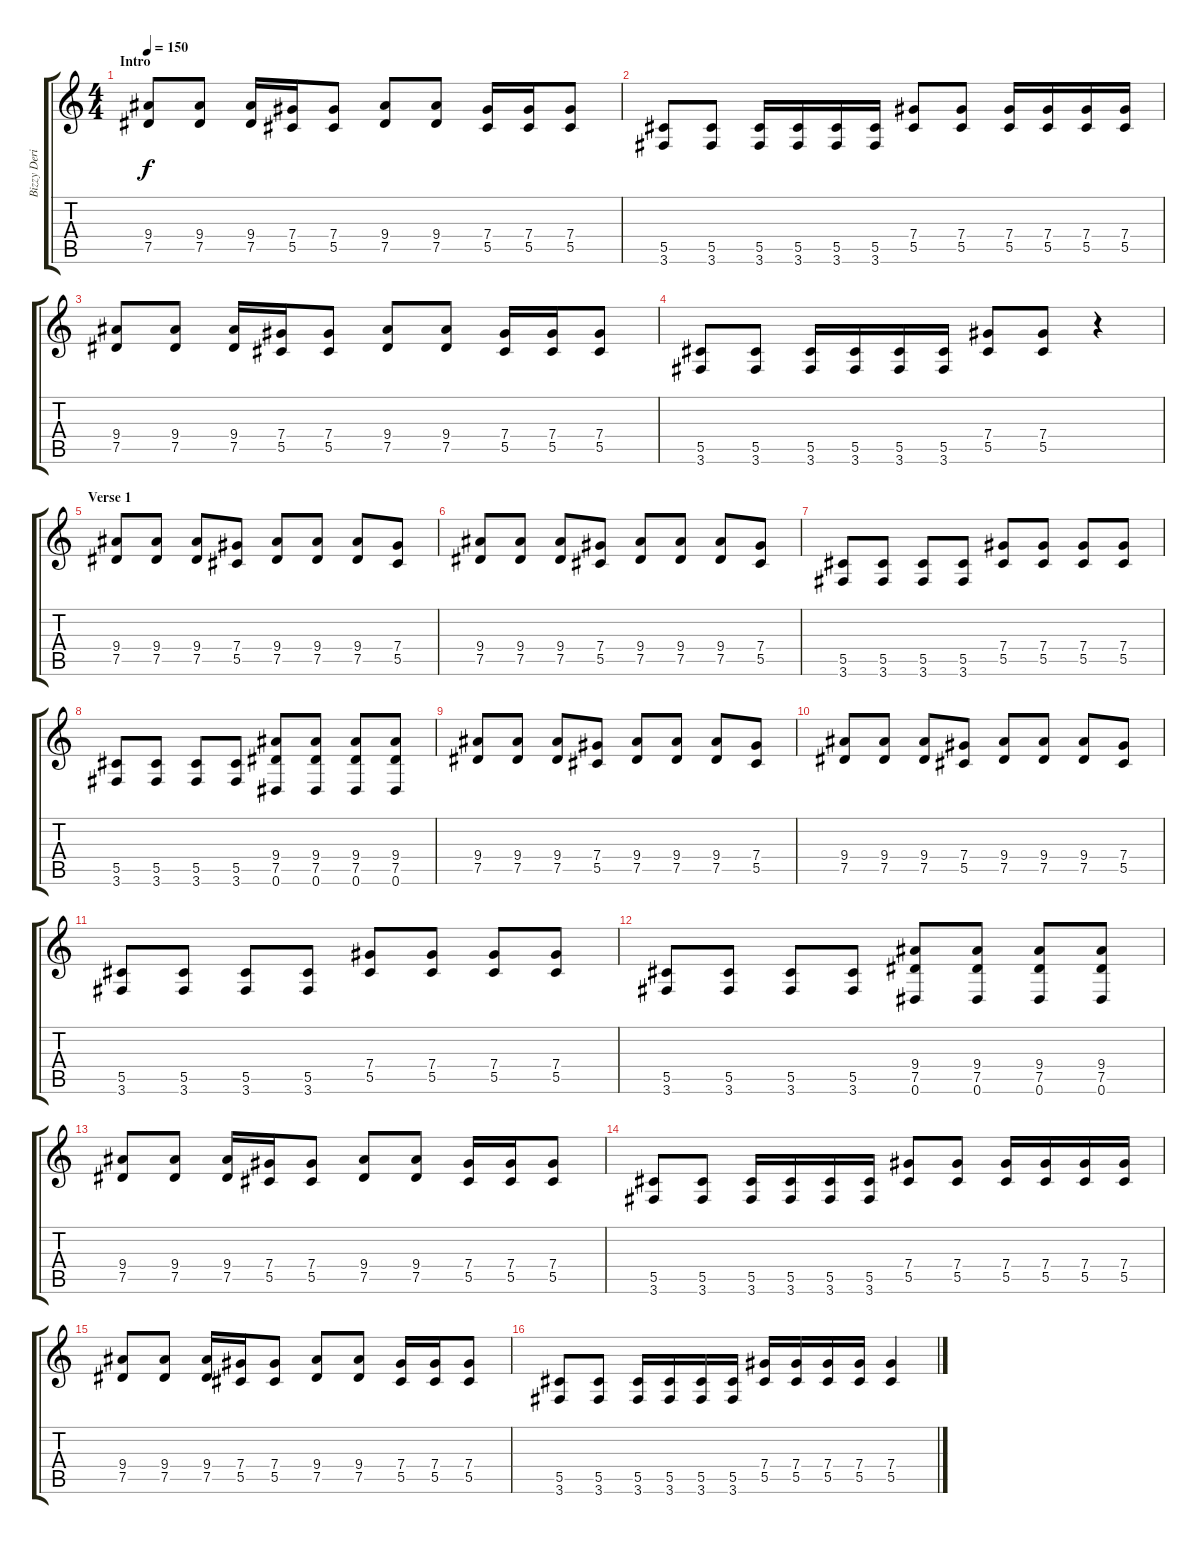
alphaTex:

\track ("Bizzy Derick" "Bizzy Deri") {instrument distortionguitar}
\staff {score tabs}
\tuning (Eb4 Bb3 Gb3 Db3 Ab2 Eb2) {hide}
\ts (4 4)
\section ("" "Intro")
\tempo 150
\clef g2
\ks c
(9.4 7.5).8{dy f instrument distortionguitar} (9.4 7.5).8 (9.4 7.5).16 (7.4 5.5).16 (7.4 5.5).8 (9.4 7.5).8 (9.4 7.5).8 (7.4 5.5).16 (7.4 5.5).16 (7.4 5.5).8 |
(5.5 3.6).8 (5.5 3.6).8 (5.5 3.6).16 (5.5 3.6).16 (5.5 3.6).16 (5.5 3.6).16 (7.4 5.5).8 (7.4 5.5).8 (7.4 5.5).16 (7.4 5.5).16 (7.4 5.5).16 (7.4 5.5).16 |
(9.4 7.5).8 (9.4 7.5).8 (9.4 7.5).16 (7.4 5.5).16 (7.4 5.5).8 (9.4 7.5).8 (9.4 7.5).8 (7.4 5.5).16 (7.4 5.5).16 (7.4 5.5).8 |
(5.5 3.6).8 (5.5 3.6).8 (5.5 3.6).16 (5.5 3.6).16 (5.5 3.6).16 (5.5 3.6).16 (7.4 5.5).8 (7.4 5.5).8 r.4 |
\section ("" "Verse 1")
(9.4 7.5).8 (9.4 7.5).8 (9.4 7.5).8 (7.4 5.5).8 (9.4 7.5).8 (9.4 7.5).8 (9.4 7.5).8 (7.4 5.5).8 |
(9.4 7.5).8 (9.4 7.5).8 (9.4 7.5).8 (7.4 5.5).8 (9.4 7.5).8 (9.4 7.5).8 (9.4 7.5).8 (7.4 5.5).8 |
(5.5 3.6).8 (5.5 3.6).8 (5.5 3.6).8 (5.5 3.6).8 (7.4 5.5).8 (7.4 5.5).8 (7.4 5.5).8 (7.4 5.5).8 |
(5.5 3.6).8 (5.5 3.6).8 (5.5 3.6).8 (5.5 3.6).8 (9.4 7.5 0.6).8 (9.4 7.5 0.6).8 (9.4 7.5 0.6).8 (9.4 7.5 0.6).8 |
(9.4 7.5).8 (9.4 7.5).8 (9.4 7.5).8 (7.4 5.5).8 (9.4 7.5).8 (9.4 7.5).8 (9.4 7.5).8 (7.4 5.5).8 |
(9.4 7.5).8 (9.4 7.5).8 (9.4 7.5).8 (7.4 5.5).8 (9.4 7.5).8 (9.4 7.5).8 (9.4 7.5).8 (7.4 5.5).8 |
(5.5 3.6).8 (5.5 3.6).8 (5.5 3.6).8 (5.5 3.6).8 (7.4 5.5).8 (7.4 5.5).8 (7.4 5.5).8 (7.4 5.5).8 |
(5.5 3.6).8 (5.5 3.6).8 (5.5 3.6).8 (5.5 3.6).8 (9.4 7.5 0.6).8 (9.4 7.5 0.6).8 (9.4 7.5 0.6).8 (9.4 7.5 0.6).8 |
(9.4 7.5).8 (9.4 7.5).8 (9.4 7.5).16 (7.4 5.5).16 (7.4 5.5).8 (9.4 7.5).8 (9.4 7.5).8 (7.4 5.5).16 (7.4 5.5).16 (7.4 5.5).8 |
(5.5 3.6).8 (5.5 3.6).8 (5.5 3.6).16 (5.5 3.6).16 (5.5 3.6).16 (5.5 3.6).16 (7.4 5.5).8 (7.4 5.5).8 (7.4 5.5).16 (7.4 5.5).16 (7.4 5.5).16 (7.4 5.5).16 |
(9.4 7.5).8 (9.4 7.5).8 (9.4 7.5).16 (7.4 5.5).16 (7.4 5.5).8 (9.4 7.5).8 (9.4 7.5).8 (7.4 5.5).16 (7.4 5.5).16 (7.4 5.5).8 |
(5.5 3.6).8 (5.5 3.6).8 (5.5 3.6).16 (5.5 3.6).16 (5.5 3.6).16 (5.5 3.6).16 (7.4 5.5).16 (7.4 5.5).16 (7.4 5.5).16 (7.4 5.5).16 (7.4 5.5).4
